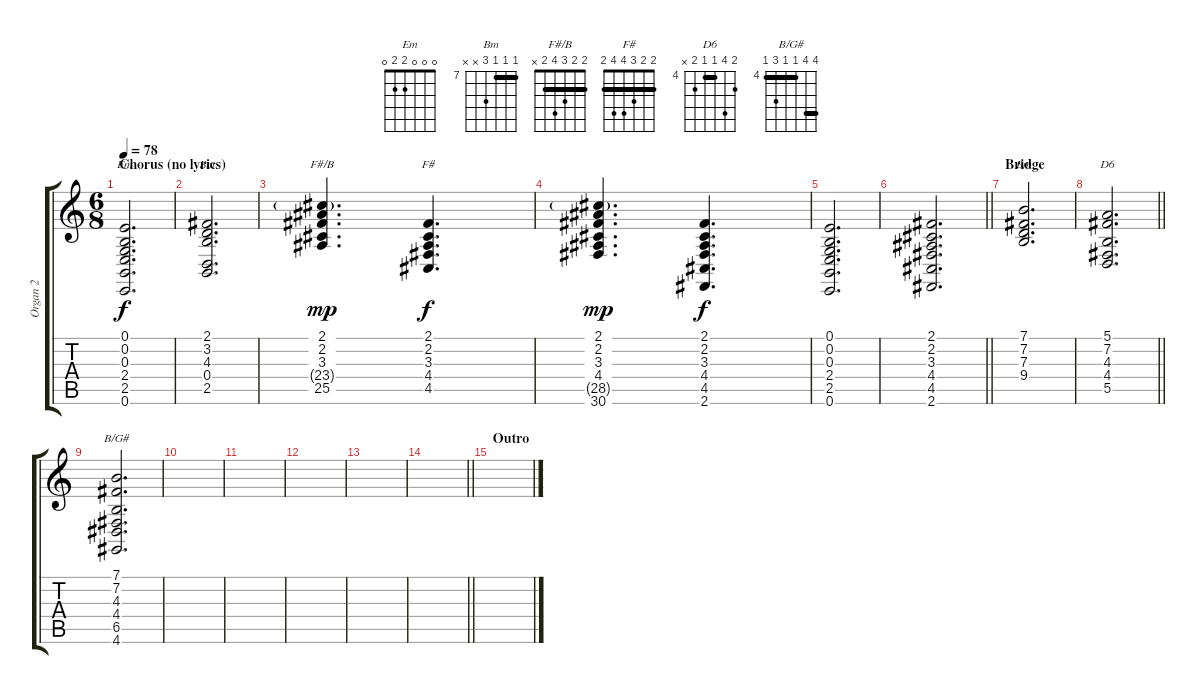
\track ("Organ 2" "Organ 2") {instrument drawbarorgan}
\staff {score tabs}
\tuning (E4 B3 G3 D3 A2 E2) {hide}
\chord ("Em" 0 0 0 2 2 0)
\chord ("Bm" 2 3 4 0 2 x)
\chord ("F#/B" 2 2 3 4 2 x) {barre 2}
\chord ("F#" 2 2 3 4 4 2) {barre 2}
\chord ("Bm" 7 7 7 9 x x) {firstfret 7 barre 7}
\chord ("D6" 5 7 4 4 5 x) {firstfret 4 barre 4}
\chord ("B/G#" 7 7 4 4 6 4) {firstfret 4 barre (4 7)}
\ts (6 8)
\section ("" "Chorus (no lyrics)")
\tempo 78
\clef g2
\ks c
(0.1 0.2 0.3 2.4 2.5 0.6).2{d ch "Em" dy f} |
(2.1 3.2 4.3 0.4 2.5).2{d ch "Bm"} |
(2.1 2.2 3.3 23.4{g} 25.5).4{d ch "F#/B" dy mp} (2.1 2.2 3.3 4.4 4.5).4{d ch "F#" dy f} |
(2.1 2.2 3.3 4.4 28.5{g} 30.6).4{d dy mp} (2.1 2.2 3.3 4.4 4.5 2.6).4{d dy f} |
(0.1 0.2 0.3 2.4 2.5 0.6).2{d} |
\barLineRight lightlight
(2.1 2.2 3.3 4.4 4.5 2.6).2{d} |
\section ("" "Bridge")
(7.1 7.2 7.3 9.4).2{d ch "Bm"} |
\barLineRight lightlight
(5.1 7.2 4.3 4.4 5.5).2{d ch "D6"} |
(7.1 7.2 4.3 4.4 6.5 4.6).2{d ch "B/G#"} |
|
|
|
|
\barLineRight lightlight
|
\section ("" "Outro")
